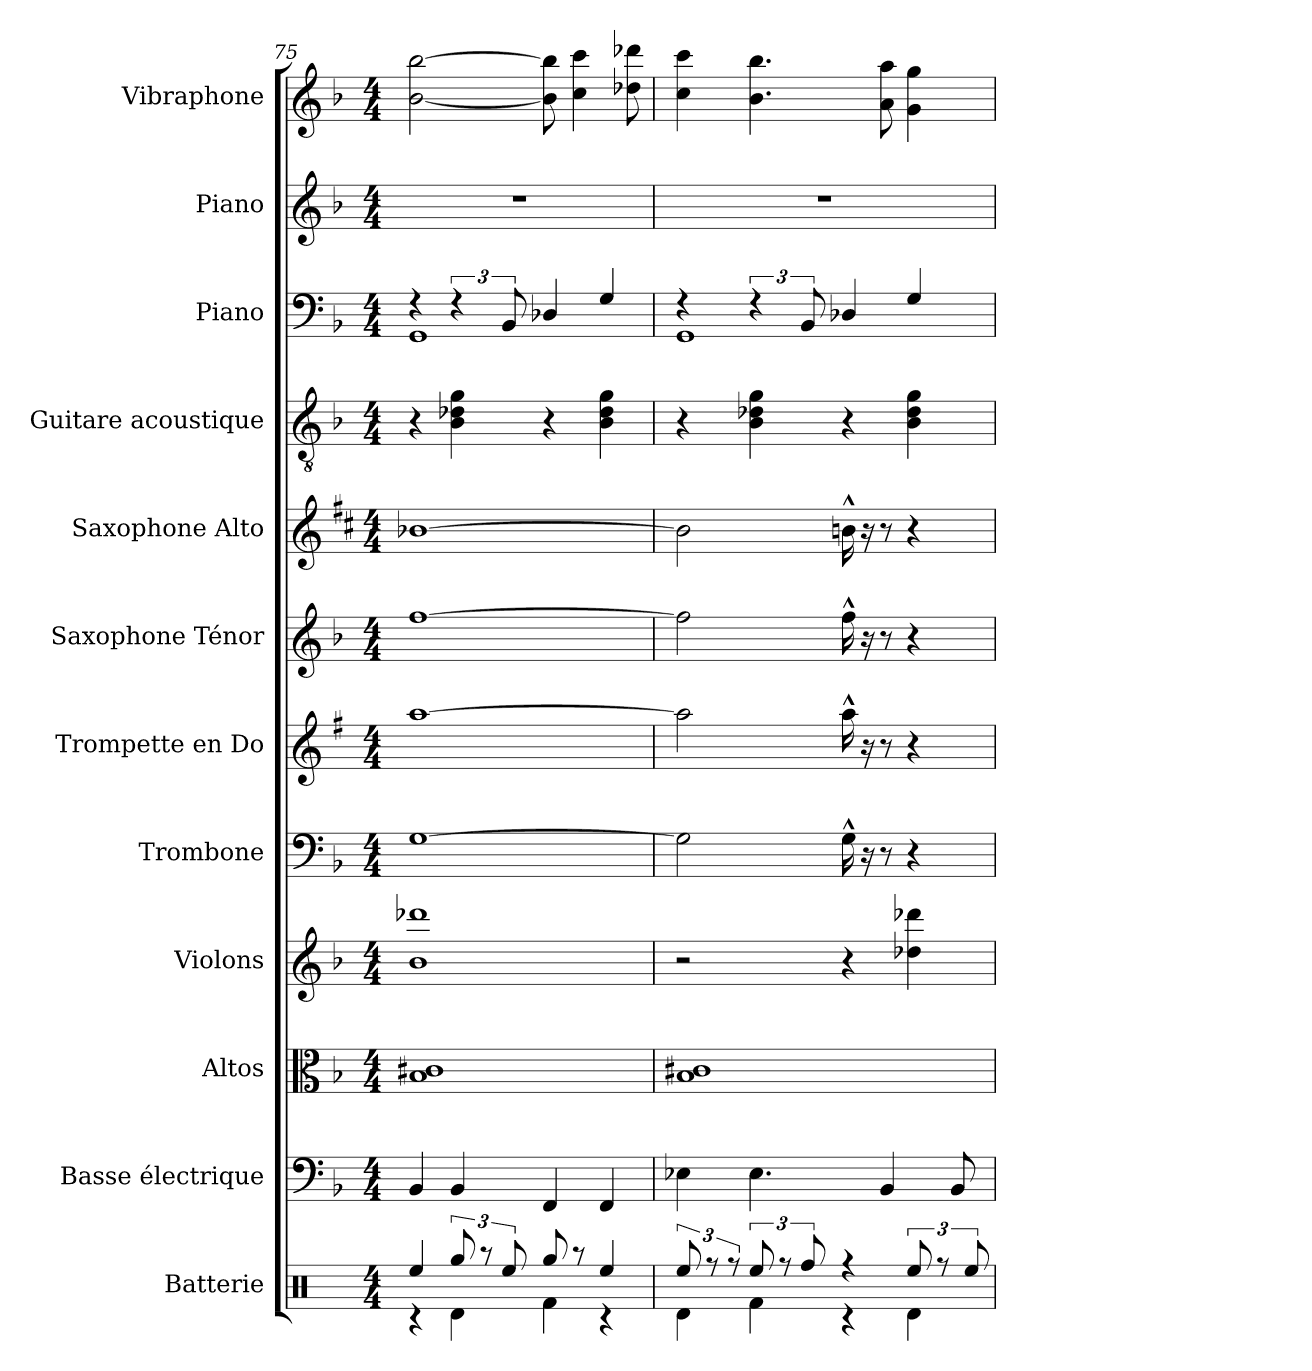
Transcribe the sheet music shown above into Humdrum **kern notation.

**kern	**kern	**kern	**kern	**kern	**kern	**kern	**kern	**kern	**kern	**kern	**kern
*part12	*part11	*part10	*part9	*part8	*part7	*part6	*part5	*part4	*part3	*part2	*part1
*staff12	*staff11	*staff10	*staff9	*staff8	*staff7	*staff6	*staff5	*staff4	*staff3	*staff2	*staff1
*I"Batterie	*I"Basse électrique	*I"Altos	*I"Violons	*I"Trombone	*I"Trompette en Do	*I"Saxophone Ténor	*I"Saxophone Alto	*I"Guitare acoustique	*I"Piano	*I"Piano	*I"Vibraphone
*I'Batt.	*I'B. él.	*I'Alt.	*I'Vlns.	*I'Tbn.	*I'Tromp. Do	*I'Sax. T.	*I'Sax. A.	*I'Guit.	*I'Pia.	*I'Pia.	*I'Vib.
!!LO:PB:g=z
*clefX	*clefF4	*clefC3	*clefG2	*clefF4	*clefG2	*clefG2	*clefG2	*clefGv2	*clefF4	*clefG2	*clefG2
*	*ITrd7c12	*	*	*	*ITrd1c2	*ITrd8c14	*ITrd5c9	*	*	*	*
*k[]	*k[b-]	*k[b-]	*k[b-]	*k[b-]	*k[b-]	*k[b-]	*k[b-]	*k[b-]	*k[b-]	*k[b-]	*k[b-]
*M4/4	*M4/4	*M4/4	*M4/4	*M4/4	*M4/4	*M4/4	*M4/4	*M4/4	*M4/4	*M4/4	*M4/4
=75	=75	=75	=75	=75	=75	=75	=75	=75	=75	=75	=75
*^	*	*	*	*	*	*	*	*	*^	*	*
4Ree/	4r	4BBB-/	1B- 1c#X	1b- 1ddd-X	[1G	[1gg	[1f	[1d-X	4r	4r	1GG	1r	[2b-\ [2bb-\
12Rgg/	4Rd\	4BBB-/	.	.	.	.	.	.	4B-\ 4d-X\ 4g\	6r	.	.	.
12r	.	.	.	.	.	.	.	.	.	.	.	.	.
12Ree/	.	.	.	.	.	.	.	.	.	12BB-/	.	.	.
8Rgg/	4Rf\	4FFF/	.	.	.	.	.	.	4r	4D-X/	.	.	8b-\] 8bb-\]
8r	.	.	.	.	.	.	.	.	.	.	.	.	4cc\ 4ccc\
4Ree/	4r	4FFF/	.	.	.	.	.	.	4B-\ 4d-\ 4g\	4G/	.	.	.
.	.	.	.	.	.	.	.	.	.	.	.	.	8dd-X\ 8ddd-X\
=76	=76	=76	=76	=76	=76	=76	=76	=76	=76	=76	=76	=76	=76
12Ree/	4Rd\	4EE-X\	1B- 1c#X	2r	2G\]	2gg\]	2f\]	2d-\]	4r	4r	1GG	1r	4cc\ 4ccc\
12r	.	.	.	.	.	.	.	.	.	.	.	.	.
12r	.	.	.	.	.	.	.	.	.	.	.	.	.
12Ree/	4Rf\	4.EE-\	.	.	.	.	.	.	4B-\ 4d-X\ 4g\	6r	.	.	4.b-\ 4.bb-\
12r	.	.	.	.	.	.	.	.	.	.	.	.	.
12Rff/	.	.	.	.	.	.	.	.	.	12BB-/	.	.	.
4r	4r	.	.	4r	16G^^\	16gg^^\	16f^^\	16dn^^\	4r	4D-X/	.	.	.
.	.	.	.	.	16r	16r	16r	16r	.	.	.	.	.
.	.	4BBB-/	.	.	8r	8r	8r	8r	.	.	.	.	8a\ 8aa\
12Ree/	4Rd\	.	.	4dd-X\ 4ddd-X\	4r	4r	4r	4r	4B-\ 4d-\ 4g\	4G/	.	.	4g\ 4gg\
12r	.	.	.	.	.	.	.	.	.	.	.	.	.
.	.	8BBB-/	.	.	.	.	.	.	.	.	.	.	.
12Ree/	.	.	.	.	.	.	.	.	.	.	.	.	.
*v	*v	*	*	*	*	*	*	*	*	*v	*v	*	*
=	=	=	=	=	=	=	=	=	=	=	=
*-	*-	*-	*-	*-	*-	*-	*-	*-	*-	*-	*-
